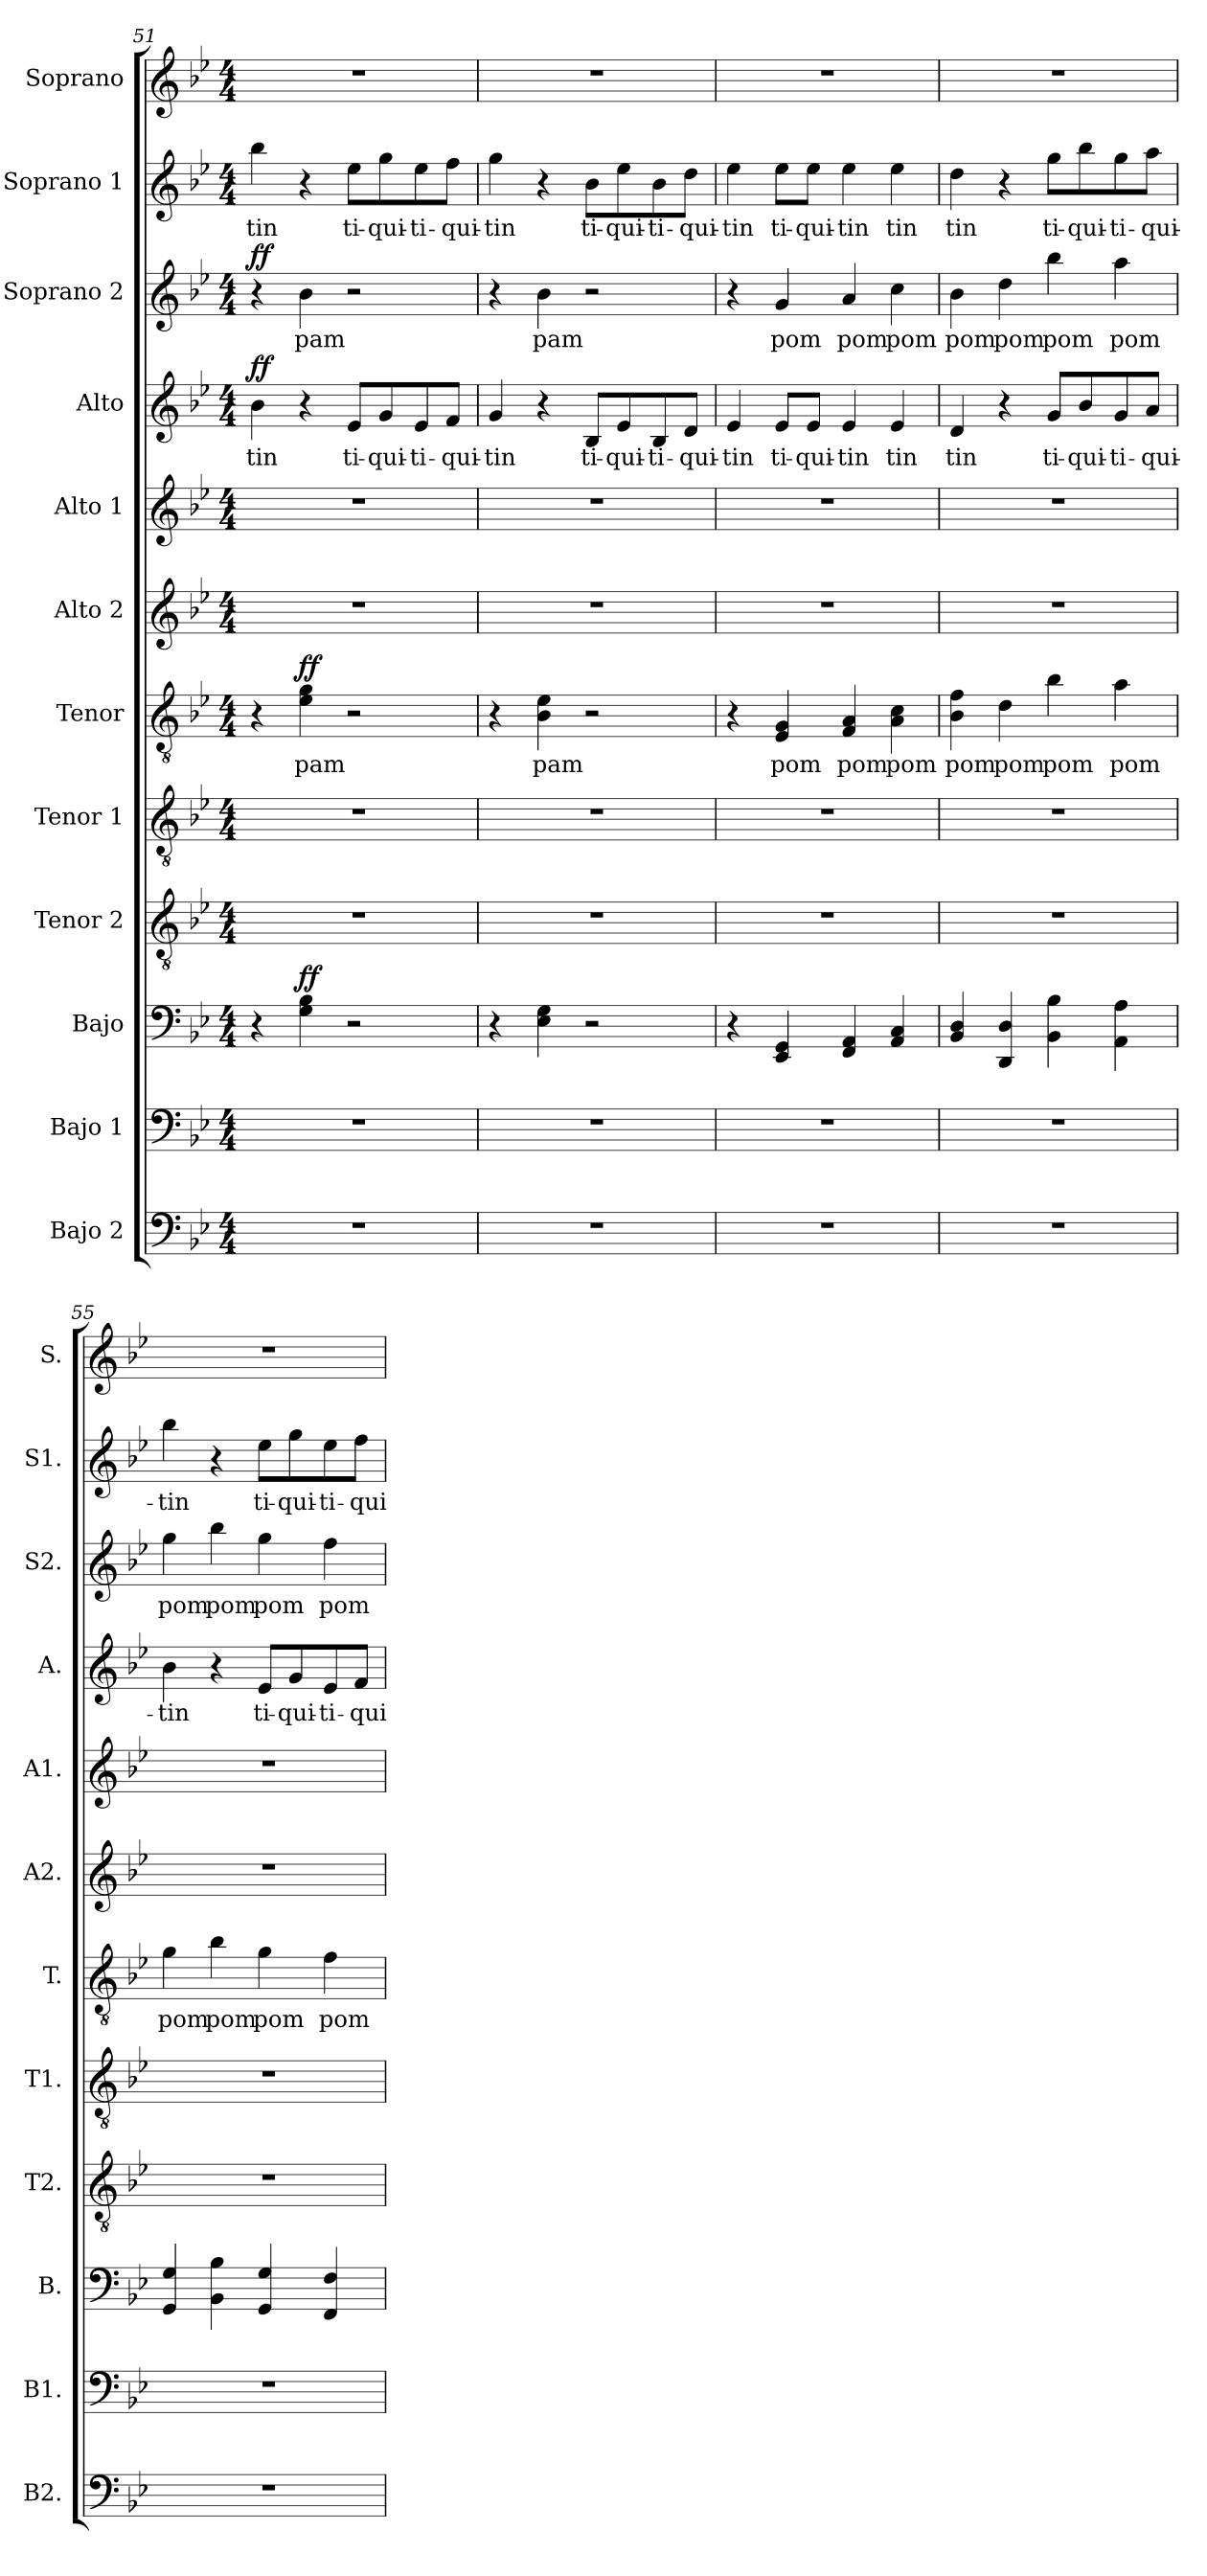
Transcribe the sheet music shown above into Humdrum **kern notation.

**kern	**kern	**kern	**dynam	**kern	**kern	**kern	**text	**dynam	**kern	**kern	**kern	**text	**dynam	**kern	**text	**dynam	**kern	**text	**kern
*part12	*part11	*part10	*part10	*part9	*part8	*part7	*part7	*part7	*part6	*part5	*part4	*part4	*part4	*part3	*part3	*part3	*part2	*part2	*part1
*staff12	*staff11	*staff10	*staff10	*staff9	*staff8	*staff7	*staff7	*staff7	*staff6	*staff5	*staff4	*staff4	*staff4	*staff3	*staff3	*staff3	*staff2	*staff2	*staff1
*I"Bajo 2	*I"Bajo 1	*I"Bajo	*	*I"Tenor 2	*I"Tenor 1	*I"Tenor	*	*	*I"Alto 2	*I"Alto 1	*I"Alto	*	*	*I"Soprano 2	*	*	*I"Soprano 1	*	*I"Soprano
*I'B2.	*I'B1.	*I'B.	*	*I'T2.	*I'T1.	*I'T.	*	*	*I'A2.	*I'A1.	*I'A.	*	*	*I'S2.	*	*	*I'S1.	*	*I'S.
!!LO:PB:g=z
*clefF4	*clefF4	*clefF4	*	*clefGv2	*clefGv2	*clefGv2	*	*	*clefG2	*clefG2	*clefG2	*	*	*clefG2	*	*	*clefG2	*	*clefG2
*k[b-e-]	*k[b-e-]	*k[b-e-]	*	*k[b-e-]	*k[b-e-]	*k[b-e-]	*	*	*k[b-e-]	*k[b-e-]	*k[b-e-]	*	*	*k[b-e-]	*	*	*k[b-e-]	*	*k[b-e-]
*M4/4	*M4/4	*M4/4	*	*M4/4	*M4/4	*M4/4	*	*	*M4/4	*M4/4	*M4/4	*	*	*M4/4	*	*	*M4/4	*	*M4/4
=51	=51	=51	=51	=51	=51	=51	=51	=51	=51	=51	=51	=51	=51	=51	=51	=51	=51	=51	=51
!	!	!	!	!	!	!	!	!	!	!	!	!LO:LY:b	!LO:DY:a	!	!	!LO:DY:a	!	!LO:LY:b	!
1r	1r	4r	.	1r	1r	4r	.	.	1r	1r	4b-\	-tin	ff	4r	.	ff	4bb-\	-tin	1r
!	!	!	!LO:DY:a	!	!	!	!LO:LY:b	!LO:DY:a	!	!	!	!	!	!	!LO:LY:b	!	!	!	!
.	.	4G\ 4B-\	ff	.	.	4e-\ 4g\	pam	ff	.	.	4r	.	.	4b-\	pam	.	4r	.	.
!	!	!	!	!	!	!	!	!	!	!	!	!LO:LY:b	!	!	!	!	!	!LO:LY:b	!
.	.	2r	.	.	.	2r	.	.	.	.	8e-/L	ti-	.	2r	.	.	8ee-\L	ti-	.
!	!	!	!	!	!	!	!	!	!	!	!	!LO:LY:b	!	!	!	!	!	!LO:LY:b	!
.	.	.	.	.	.	.	.	.	.	.	8g/	-qui-	.	.	.	.	8gg\	-qui-	.
!	!	!	!	!	!	!	!	!	!	!	!	!LO:LY:b	!	!	!	!	!	!LO:LY:b	!
.	.	.	.	.	.	.	.	.	.	.	8e-/	-ti-	.	.	.	.	8ee-\	-ti-	.
!	!	!	!	!	!	!	!	!	!	!	!	!LO:LY:b	!	!	!	!	!	!LO:LY:b	!
.	.	.	.	.	.	.	.	.	.	.	8f/J	-qui-	.	.	.	.	8ff\J	-qui-	.
=52	=52	=52	=52	=52	=52	=52	=52	=52	=52	=52	=52	=52	=52	=52	=52	=52	=52	=52	=52
!	!	!	!	!	!	!	!	!	!	!	!	!LO:LY:b	!	!	!	!	!	!LO:LY:b	!
1r	1r	4r	.	1r	1r	4r	.	.	1r	1r	4g/	-tin	.	4r	.	.	4gg\	-tin	1r
!	!	!	!	!	!	!	!LO:LY:b	!	!	!	!	!	!	!	!LO:LY:b	!	!	!	!
.	.	4E-\ 4G\	.	.	.	4B-\ 4e-\	pam	.	.	.	4r	.	.	4b-\	pam	.	4r	.	.
!	!	!	!	!	!	!	!	!	!	!	!	!LO:LY:b	!	!	!	!	!	!LO:LY:b	!
.	.	2r	.	.	.	2r	.	.	.	.	8B-/L	ti-	.	2r	.	.	8b-\L	ti-	.
!	!	!	!	!	!	!	!	!	!	!	!	!LO:LY:b	!	!	!	!	!	!LO:LY:b	!
.	.	.	.	.	.	.	.	.	.	.	8e-/	-qui-	.	.	.	.	8ee-\	-qui-	.
!	!	!	!	!	!	!	!	!	!	!	!	!LO:LY:b	!	!	!	!	!	!LO:LY:b	!
.	.	.	.	.	.	.	.	.	.	.	8B-/	-ti-	.	.	.	.	8b-\	-ti-	.
!	!	!	!	!	!	!	!	!	!	!	!	!LO:LY:b	!	!	!	!	!	!LO:LY:b	!
.	.	.	.	.	.	.	.	.	.	.	8d/J	-qui-	.	.	.	.	8dd\J	-qui-	.
=53	=53	=53	=53	=53	=53	=53	=53	=53	=53	=53	=53	=53	=53	=53	=53	=53	=53	=53	=53
!	!	!	!	!	!	!	!	!	!	!	!	!LO:LY:b	!	!	!	!	!	!LO:LY:b	!
1r	1r	4r	.	1r	1r	4r	.	.	1r	1r	4e-/	-tin	.	4r	.	.	4ee-\	-tin	1r
!	!	!	!	!	!	!	!LO:LY:b	!	!	!	!	!LO:LY:b	!	!	!LO:LY:b	!	!	!LO:LY:b	!
.	.	4EE-/ 4GG/	.	.	.	4E-/ 4G/	pom	.	.	.	8e-/L	ti-	.	4g/	pom	.	8ee-\L	ti-	.
!	!	!	!	!	!	!	!	!	!	!	!	!LO:LY:b	!	!	!	!	!	!LO:LY:b	!
.	.	.	.	.	.	.	.	.	.	.	8e-/J	-qui-	.	.	.	.	8ee-\J	-qui-	.
!	!	!	!	!	!	!	!LO:LY:b	!	!	!	!	!LO:LY:b	!	!	!LO:LY:b	!	!	!LO:LY:b	!
.	.	4FF/ 4AA/	.	.	.	4F/ 4A/	pom	.	.	.	4e-/	-tin	.	4a/	pom	.	4ee-\	-tin	.
!	!	!	!	!	!	!	!LO:LY:b	!	!	!	!	!LO:LY:b	!	!	!LO:LY:b	!	!	!LO:LY:b	!
.	.	4AA/ 4C/	.	.	.	4A\ 4c\	pom	.	.	.	4e-/	tin	.	4cc\	pom	.	4ee-\	tin	.
=54	=54	=54	=54	=54	=54	=54	=54	=54	=54	=54	=54	=54	=54	=54	=54	=54	=54	=54	=54
!	!	!	!	!	!	!	!LO:LY:b	!	!	!	!	!LO:LY:b	!	!	!LO:LY:b	!	!	!LO:LY:b	!
1r	1r	4BB-/ 4D/	.	1r	1r	4B-\ 4f\	pom	.	1r	1r	4d/	tin	.	4b-\	pom	.	4dd\	tin	1r
!	!	!	!	!	!	!	!LO:LY:b	!	!	!	!	!	!	!	!LO:LY:b	!	!	!	!
.	.	4DD/ 4D/	.	.	.	4d\	pom	.	.	.	4r	.	.	4dd\	pom	.	4r	.	.
!	!	!	!	!	!	!	!LO:LY:b	!	!	!	!	!LO:LY:b	!	!	!LO:LY:b	!	!	!LO:LY:b	!
.	.	4BB-\ 4B-\	.	.	.	4b-\	pom	.	.	.	8g/L	ti-	.	4bb-\	pom	.	8gg\L	ti-	.
!	!	!	!	!	!	!	!	!	!	!	!	!LO:LY:b	!	!	!	!	!	!LO:LY:b	!
.	.	.	.	.	.	.	.	.	.	.	8b-/	-qui-	.	.	.	.	8bb-\	-qui-	.
!	!	!	!	!	!	!	!LO:LY:b	!	!	!	!	!LO:LY:b	!	!	!LO:LY:b	!	!	!LO:LY:b	!
.	.	4AA\ 4A\	.	.	.	4a\	pom	.	.	.	8g/	-ti-	.	4aa\	pom	.	8gg\	-ti-	.
!	!	!	!	!	!	!	!	!	!	!	!	!LO:LY:b	!	!	!	!	!	!LO:LY:b	!
.	.	.	.	.	.	.	.	.	.	.	8a/J	-qui-	.	.	.	.	8aa\J	-qui-	.
!!LO:LB:g=z
=55	=55	=55	=55	=55	=55	=55	=55	=55	=55	=55	=55	=55	=55	=55	=55	=55	=55	=55	=55
!	!	!	!	!	!	!	!LO:LY:b	!	!	!	!	!LO:LY:b	!	!	!LO:LY:b	!	!	!LO:LY:b	!
1r	1r	4GG/ 4G/	.	1r	1r	4g\	pom	.	1r	1r	4b-\	-tin	.	4gg\	pom	.	4bb-\	-tin	1r
!	!	!	!	!	!	!	!LO:LY:b	!	!	!	!	!	!	!	!LO:LY:b	!	!	!	!
.	.	4BB-\ 4B-\	.	.	.	4b-\	pom	.	.	.	4r	.	.	4bb-\	pom	.	4r	.	.
!	!	!	!	!	!	!	!LO:LY:b	!	!	!	!	!LO:LY:b	!	!	!LO:LY:b	!	!	!LO:LY:b	!
.	.	4GG/ 4G/	.	.	.	4g\	pom	.	.	.	8e-/L	ti-	.	4gg\	pom	.	8ee-\L	ti-	.
!	!	!	!	!	!	!	!	!	!	!	!	!LO:LY:b	!	!	!	!	!	!LO:LY:b	!
.	.	.	.	.	.	.	.	.	.	.	8g/	-qui-	.	.	.	.	8gg\	-qui-	.
!	!	!	!	!	!	!	!LO:LY:b	!	!	!	!	!LO:LY:b	!	!	!LO:LY:b	!	!	!LO:LY:b	!
.	.	4FF/ 4F/	.	.	.	4f\	pom	.	.	.	8e-/	-ti-	.	4ff\	pom	.	8ee-\	-ti-	.
!	!	!	!	!	!	!	!	!	!	!	!	!LO:LY:b	!	!	!	!	!	!LO:LY:b	!
.	.	.	.	.	.	.	.	.	.	.	8f/J	-qui-	.	.	.	.	8ff\J	-qui-	.
=	=	=	=	=	=	=	=	=	=	=	=	=	=	=	=	=	=	=	=
*-	*-	*-	*-	*-	*-	*-	*-	*-	*-	*-	*-	*-	*-	*-	*-	*-	*-	*-	*-
